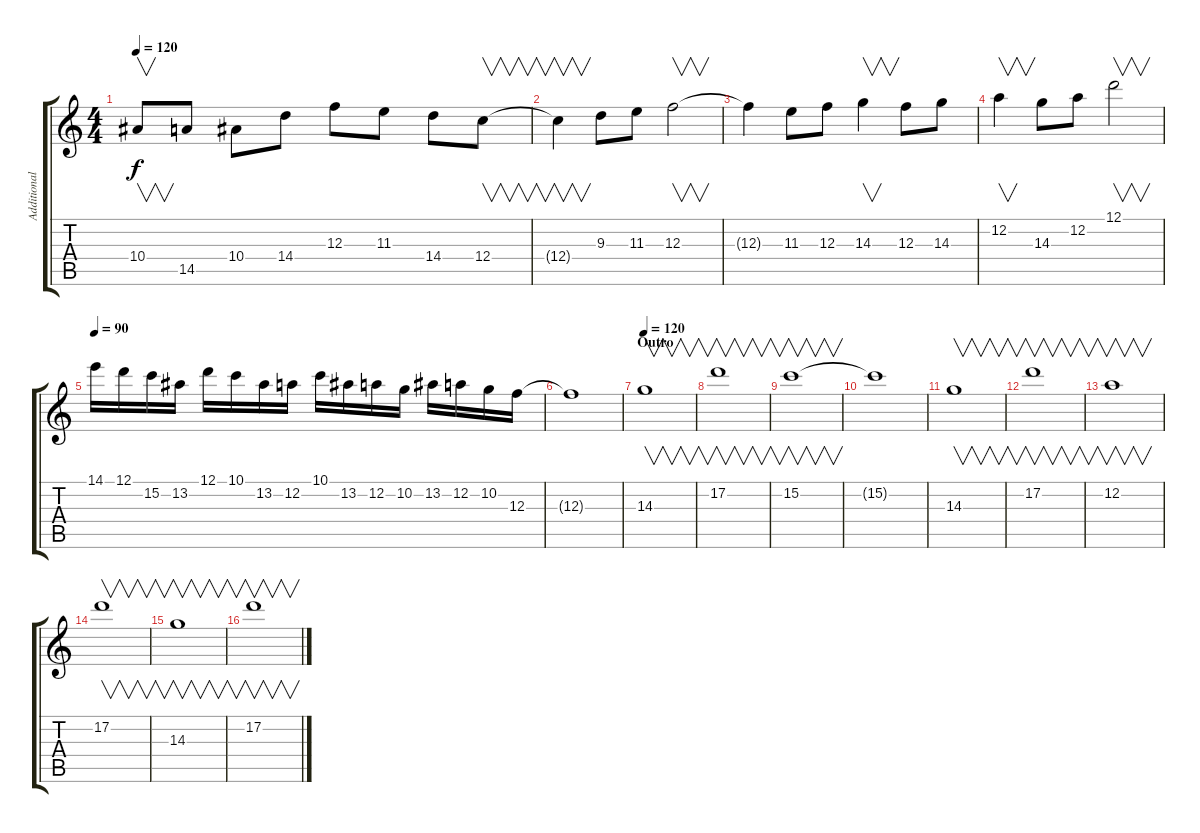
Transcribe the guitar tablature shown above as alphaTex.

\track ("Additional lead 1" "Additional") {instrument distortionguitar}
\staff {score tabs}
\tuning (D4 A3 F3 C3 G2 D2) {hide}
\ts (4 4)
\tempo 120
\clef g2
\ks c
10.4{t}.8{v dy f} 14.5.8 10.4.8 14.4.8 12.3.8 11.3.8 14.4.8 12.4.8{v} |
12.4{t}.4{v} 9.3.8 11.3.8 12.3.2{v} |
12.3{t}.4 11.3.8 12.3.8 14.3.4{v} 12.3.8 14.3.8 |
12.2.4{v} 14.3.8 12.2.8 12.1.2{v} |
\tempo 90
14.1.16 12.1.16 15.2.16 13.2.16 12.1.16 10.1.16 13.2.16 12.2.16 10.1.16 13.2.16 12.2.16 10.2.16 13.2.16 12.2.16 10.2.16 12.3.16 |
12.3{t}.1 |
\section ("" "Outro")
\tempo 120
14.3.1{v} |
17.2.1{v} |
15.2.1{v} |
15.2{t}.1 |
14.3.1{v} |
17.2.1{v} |
12.2.1{v} |
17.2.1{v} |
14.3.1{v volume 8} |
17.2.1{v}
